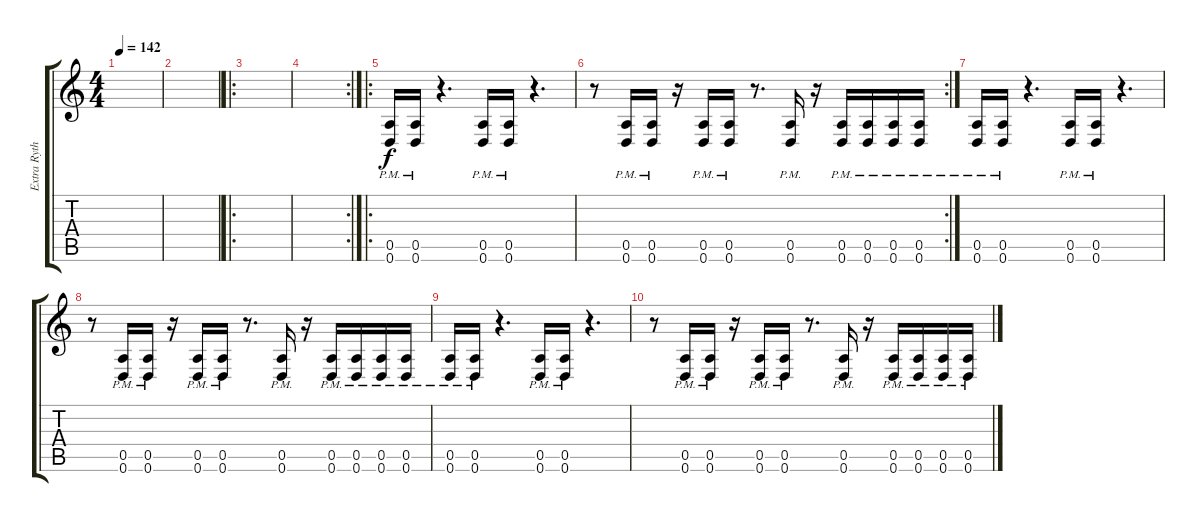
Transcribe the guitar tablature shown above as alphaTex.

\track ("Extra Rythm" "Extra Ryth") {instrument distortionguitar}
\staff {score tabs}
\tuning (E4 B3 G3 D3 A2 D2) {hide}
\ts (4 4)
\tempo 142
\clef g2
\ks c
|
|
\ro
|
\rc 2
|
\ro
(0.5{pm} 0.6{pm}).16 (0.5{pm} 0.6{pm}).16 r.4{d} (0.5{pm} 0.6{pm}).16 (0.5{pm} 0.6{pm}).16 r.4{d} |
\rc 2
r.8 (0.5{pm} 0.6{pm}).16 (0.5{pm} 0.6{pm}).16 r.16 (0.5{pm} 0.6{pm}).16 (0.5{pm} 0.6{pm}).16 r.8{d} (0.5{pm} 0.6{pm}).16 r.16 (0.5{pm} 0.6{pm}).16 (0.5{pm} 0.6{pm}).16 (0.5{pm} 0.6{pm}).16 (0.5{pm} 0.6{pm}).16 |
(0.5{pm} 0.6{pm}).16 (0.5{pm} 0.6{pm}).16 r.4{d} (0.5{pm} 0.6{pm}).16 (0.5{pm} 0.6{pm}).16 r.4{d} |
r.8 (0.5{pm} 0.6{pm}).16 (0.5{pm} 0.6{pm}).16 r.16 (0.5{pm} 0.6{pm}).16 (0.5{pm} 0.6{pm}).16 r.8{d} (0.5{pm} 0.6{pm}).16 r.16 (0.5{pm} 0.6{pm}).16 (0.5{pm} 0.6{pm}).16 (0.5{pm} 0.6{pm}).16 (0.5{pm} 0.6{pm}).16 |
(0.5{pm} 0.6{pm}).16 (0.5{pm} 0.6{pm}).16 r.4{d} (0.5{pm} 0.6{pm}).16 (0.5{pm} 0.6{pm}).16 r.4{d} |
r.8 (0.5{pm} 0.6{pm}).16 (0.5{pm} 0.6{pm}).16 r.16 (0.5{pm} 0.6{pm}).16 (0.5{pm} 0.6{pm}).16 r.8{d} (0.5{pm} 0.6{pm}).16 r.16 (0.5{pm} 0.6{pm}).16 (0.5{pm} 0.6{pm}).16 (0.5{pm} 0.6{pm}).16 (0.5{pm} 0.6{pm}).16
